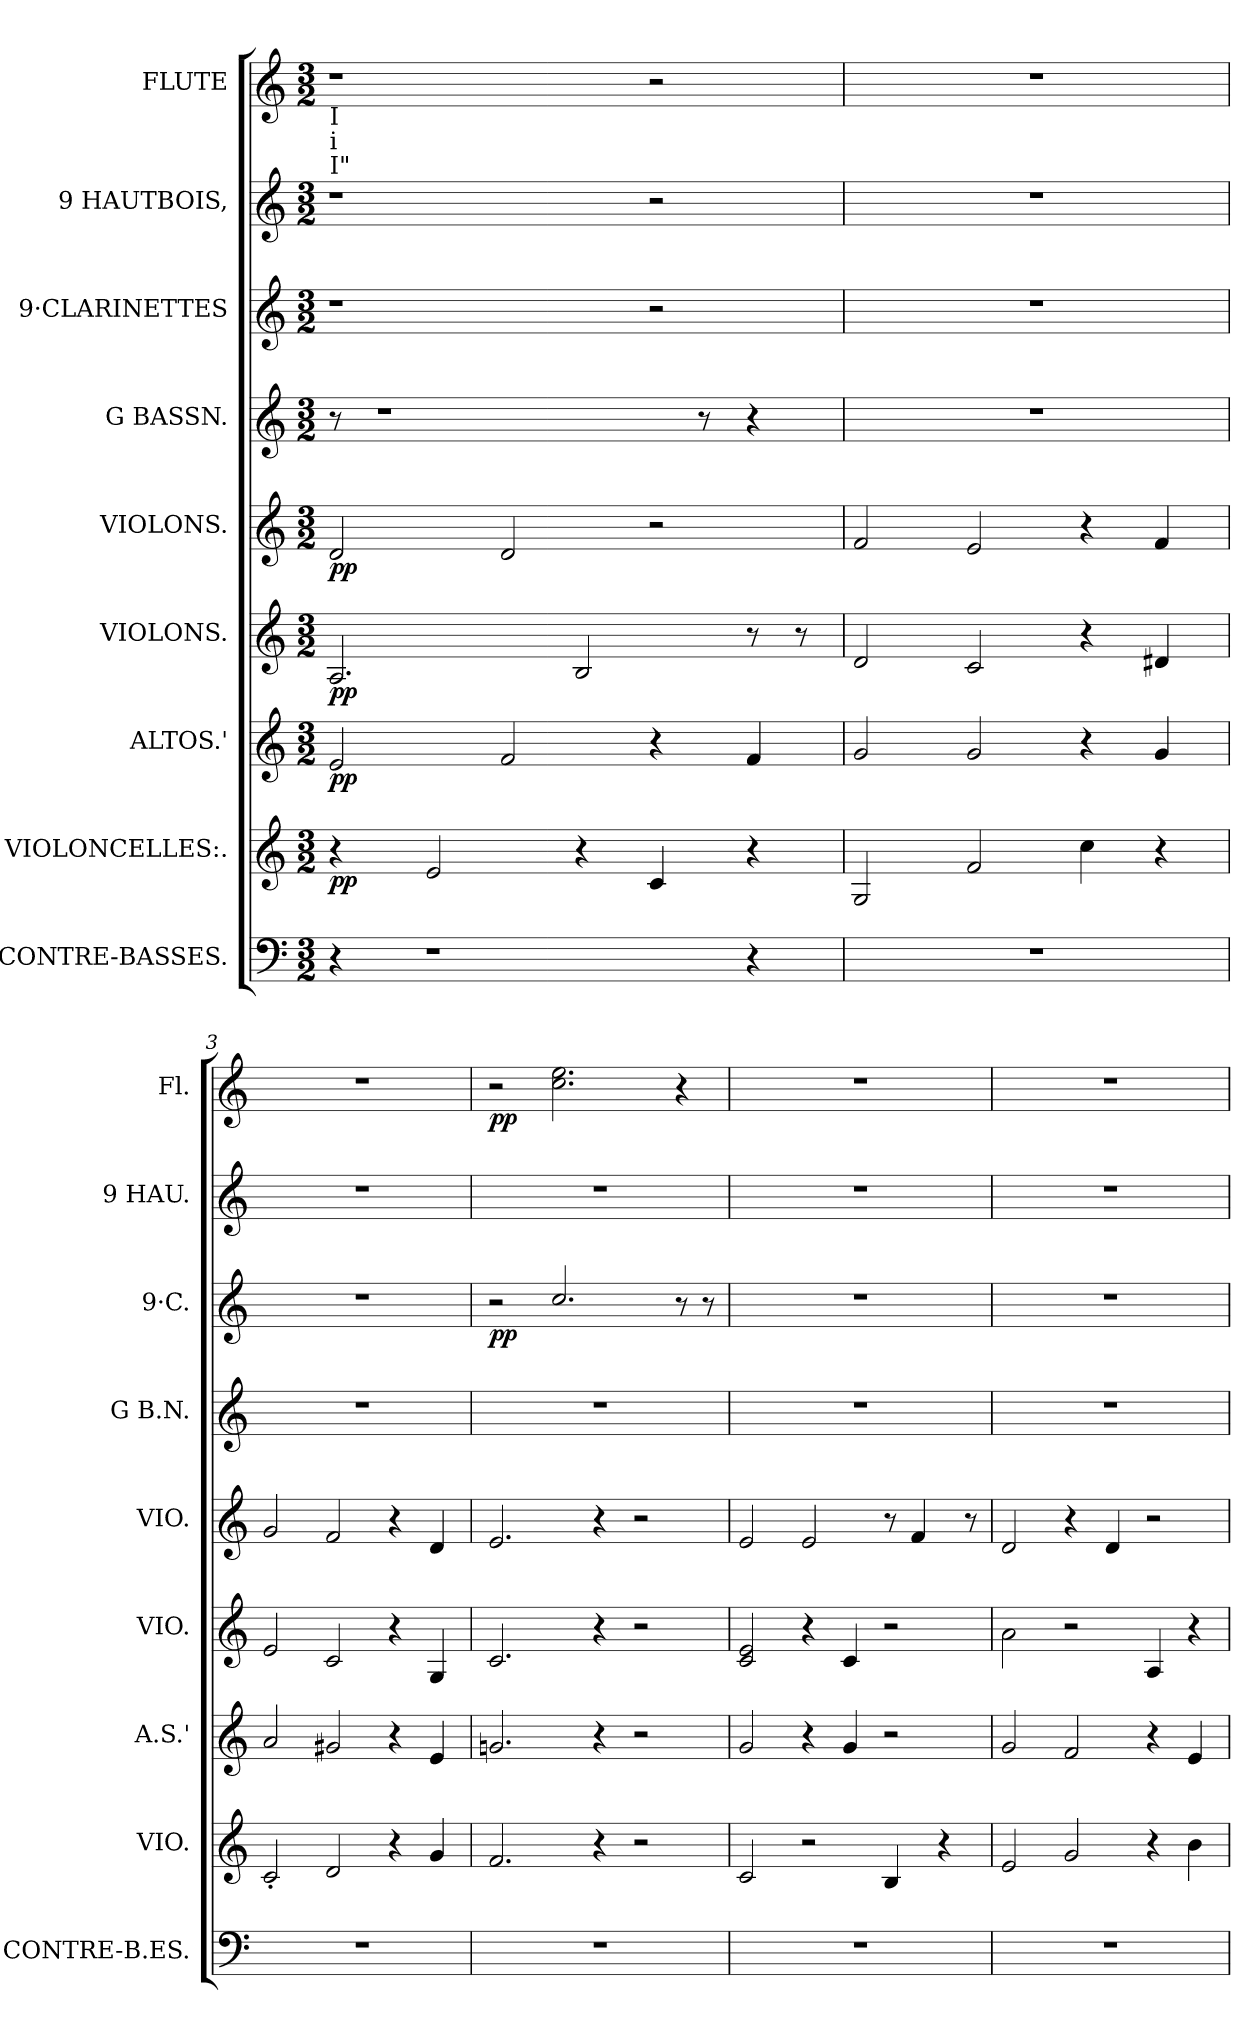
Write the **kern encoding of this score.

**kern	**kern	**dynam	**kern	**dynam	**kern	**dynam	**kern	**dynam	**kern	**text	**kern	**dynam	**kern	**kern	**dynam
*part9	*part8	*part8	*part7	*part7	*part6	*part6	*part5	*part5	*part4	*part4	*part3	*part3	*part2	*part1	*part1
*staff9	*staff8	*staff8	*staff7	*staff7	*staff6	*staff6	*staff5	*staff5	*staff4	*staff4	*staff3	*staff3	*staff2	*staff1	*staff1
*I"CONTRE-BASSES.	*I"VIOLONCELLES:.	*	*I"ALTOS.'	*	*I"VIOLONS.	*	*I"VIOLONS.	*	*I"G BASSN.	*	*I"9·CLARINETTES	*	*I"9 HAUTBOIS,	*I"FLUTE	*
*I'CONTRE-B.ES.	*I'VIO.	*	*I'A.S.'	*	*I'VIO.	*	*I'VIO.	*	*I'G B.N.	*	*I'9·C.	*	*I'9 HAU.	*I'Fl.	*
!!LO:PB:g=z
*clefF4	*clefG2	*	*clefG2	*	*clefG2	*	*clefG2	*	*clefG2	*	*clefG2	*	*clefG2	*clefG2	*
*k[]	*k[]	*	*k[]	*	*k[]	*	*k[]	*	*k[]	*	*k[]	*	*k[]	*k[]	*
*C:	*C:	*	*C:	*	*C:	*	*C:	*	*C:	*	*C:	*	*C:	*C:	*
*M3/2	*M3/2	*	*M3/2	*	*M3/2	*	*M3/2	*	*M3/2	*	*M3/2	*	*M3/2	*M3/2	*
=1	=1	=1	=1	=1	=1	=1	=1	=1	=1	=1	=1	=1	=1	=1	=1
!	!	!	!	!	!	!	!	!	!	!	!	!	!	!LO:TX:b:t=I	!
!	!	!	!	!	!	!	!	!	!	!	!	!	!	!LO:TX:b:t=i	!
!	!	!	!	!	!	!	!	!	!	!	!	!	!	!LO:TX:b:t=I"	!
4r	4r	pp	2ei/	pp	2.Ai/	pp	2di/	pp	8r	.	1r	.	1r	1r	.
!	!	!	!	!	!	!	!	!	!	!LO:LY:b:color=#000000	!	!	!	!	!
.	.	.	.	.	.	.	.	.	1r	Rostenfo.	.	.	.	.	.
1r	2ei/	.	.	.	.	.	.	.	.	.	.	.	.	.	.
.	.	.	2fi/	.	.	.	2di/	.	.	.	.	.	.	.	.
.	4r	.	.	.	2Bi/	.	.	.	.	.	.	.	.	.	.
.	4ci/	.	4r	.	.	.	2r	.	.	.	2r	.	2r	2r	.
.	.	.	.	.	.	.	.	.	8r	.	.	.	.	.	.
4r	4r	.	4fi/	.	8r	.	.	.	4r	.	.	.	.	.	.
.	.	.	.	.	8r	.	.	.	.	.	.	.	.	.	.
=2	=2	=2	=2	=2	=2	=2	=2	=2	=2	=2	=2	=2	=2	=2	=2
!LO:N:vis=1	!	!	!	!	!	!	!	!	!LO:N:vis=1	!	!LO:N:vis=1	!	!LO:N:vis=1	!LO:N:vis=1	!
1.r	2Gi/	.	2gi/	.	2di/	.	2fi/	.	1.r	.	1.r	.	1.r	1.r	.
.	2fi/	.	2gi/	.	2ci/	.	2ei/	.	.	.	.	.	.	.	.
.	4cci\	.	4r	.	4r	.	4r	.	.	.	.	.	.	.	.
.	4r	.	4gi/	.	4d#Xi/	.	4fi/	.	.	.	.	.	.	.	.
=3	=3	=3	=3	=3	=3	=3	=3	=3	=3	=3	=3	=3	=3	=3	=3
!LO:N:vis=1	!	!	!	!	!	!	!	!	!LO:N:vis=1	!	!LO:N:vis=1	!	!LO:N:vis=1	!LO:N:vis=1	!
1.r	2c'i/	.	2ai/	.	2ei/	.	2gi/	.	1.r	.	1.r	.	1.r	1.r	.
.	2di/	.	2g#Xi/	.	2ci/	.	2fi/	.	.	.	.	.	.	.	.
.	4r	.	4r	.	4r	.	4r	.	.	.	.	.	.	.	.
.	4gi/	.	4ei/	.	4Gi/	.	4di/	.	.	.	.	.	.	.	.
=4	=4	=4	=4	=4	=4	=4	=4	=4	=4	=4	=4	=4	=4	=4	=4
!LO:N:vis=1	!	!	!	!	!	!	!	!	!LO:N:vis=1	!	!	!	!LO:N:vis=1	!	!
1.r	2.fi/	.	2.gni/	.	2.ci/	.	2.ei/	.	1.r	.	2r	pp	1.r	2r	pp
.	.	.	.	.	.	.	.	.	.	.	2.cci/	.	.	2.cci\ 2.eei	.
.	4r	.	4r	.	4r	.	4r	.	.	.	.	.	.	.	.
.	2r	.	2r	.	2r	.	2r	.	.	.	.	.	.	.	.
.	.	.	.	.	.	.	.	.	.	.	8r	.	.	4r	.
.	.	.	.	.	.	.	.	.	.	.	8r	.	.	.	.
=5	=5	=5	=5	=5	=5	=5	=5	=5	=5	=5	=5	=5	=5	=5	=5
!LO:N:vis=1	!	!	!	!	!	!	!	!	!LO:N:vis=1	!	!LO:N:vis=1	!	!LO:N:vis=1	!LO:N:vis=1	!
1.r	2ci/	.	2gi/	.	2ci/ 2ei	.	2ei/	.	1.r	.	1.r	.	1.r	1.r	.
.	2r	.	4r	.	4r	.	2ei/	.	.	.	.	.	.	.	.
.	.	.	4gi/	.	4ci/	.	.	.	.	.	.	.	.	.	.
.	4Bi/	.	2r	.	2r	.	8r	.	.	.	.	.	.	.	.
.	.	.	.	.	.	.	4fi/	.	.	.	.	.	.	.	.
.	4r	.	.	.	.	.	.	.	.	.	.	.	.	.	.
.	.	.	.	.	.	.	8r	.	.	.	.	.	.	.	.
=6	=6	=6	=6	=6	=6	=6	=6	=6	=6	=6	=6	=6	=6	=6	=6
!LO:N:vis=1	!	!	!	!	!	!	!	!	!LO:N:vis=1	!	!LO:N:vis=1	!	!LO:N:vis=1	!LO:N:vis=1	!
1.r	2ei/	.	2gi/	.	2ai\	.	2di/	.	1.r	.	1.r	.	1.r	1.r	.
.	2gi/	.	2fi/	.	2r	.	4r	.	.	.	.	.	.	.	.
.	.	.	.	.	.	.	4di/	.	.	.	.	.	.	.	.
.	4r	.	4r	.	4Ai/	.	2r	.	.	.	.	.	.	.	.
.	4bi\	.	4ei/	.	4r	.	.	.	.	.	.	.	.	.	.
=	=	=	=	=	=	=	=	=	=	=	=	=	=	=	=
*-	*-	*-	*-	*-	*-	*-	*-	*-	*-	*-	*-	*-	*-	*-	*-
